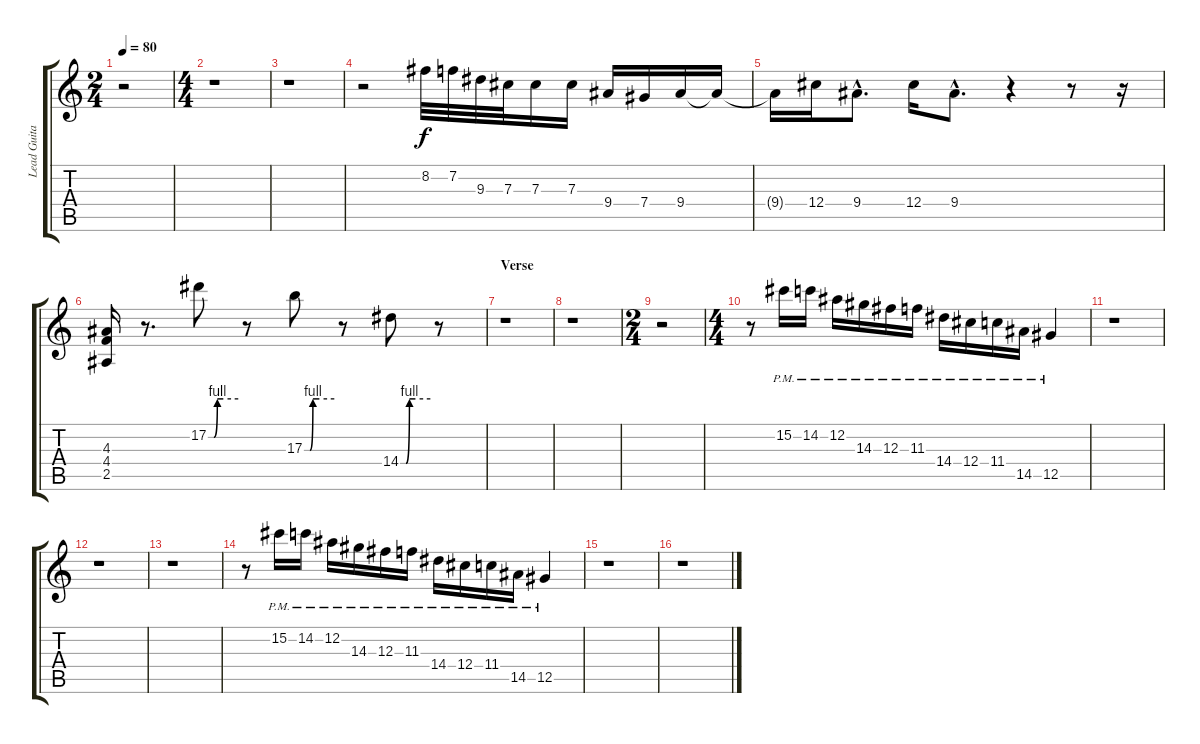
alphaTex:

\track ("Lead Guitar 2" "Lead Guita") {instrument distortionguitar}
\staff {score tabs}
\tuning (Eb4 Bb3 Gb3 Db3 Ab2 Eb2) {hide}
\ts (2 4)
\tempo 80
\clef g2
\ks c
r.2{dy f} |
\ts (4 4)
r.1 |
r.1 |
r.2 8.2.32 7.2.32 9.3.32 7.3.32 7.3.16 7.3.16 9.4.16 7.4.16 9.4.16 9.4{t}.16 |
9.4{t}.16 12.4.16 9.4{hac}.8{d} 12.4.16 9.4{hac}.8{d} r.4 r.8 r.16 |
(4.3 4.4 2.5).16{volume 14} r.8{d} 17.2{be (custom 0 0 11 0 18 4 30 4 60 4)}.8 r.8 17.3{be (custom 0 0 11 0 17 4 30 4 60 4)}.8 r.8 14.4{be (custom 0 0 11 0 18 4 30 4 60 4)}.8 r.8 |
\section ("" "Verse")
r.1 |
r.1 |
\ts (2 4)
r.2 |
\ts (4 4)
r.8 15.2{pm}.16{balance 0} 14.2{pm}.16 12.2{pm}.16 14.3{pm}.16 12.3{pm}.16 11.3{pm}.16 14.4{pm}.16 12.4{pm}.16 11.4{pm}.16 14.5{pm}.16 12.5{pm}.4 |
r.1 |
r.1 |
r.1 |
r.8 15.2{pm}.16 14.2{pm}.16 12.2{pm}.16 14.3{pm}.16 12.3{pm}.16 11.3{pm}.16 14.4{pm}.16 12.4{pm}.16 11.4{pm}.16 14.5{pm}.16 12.5{pm}.4 |
r.1 |
r.1
